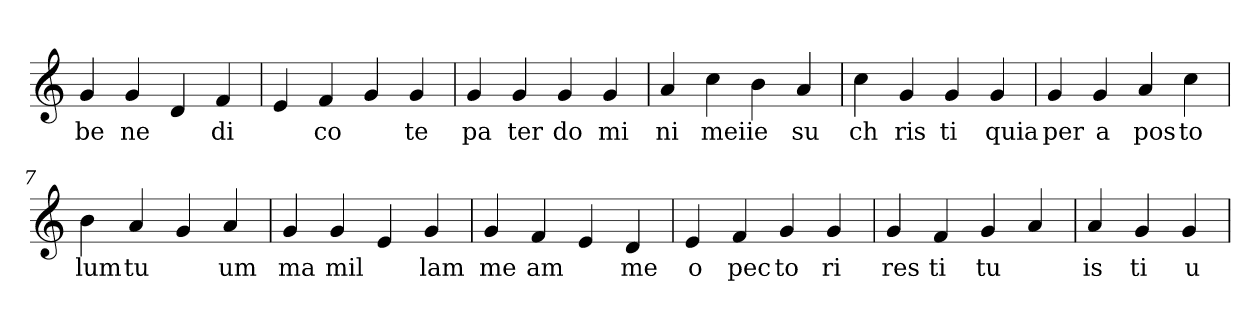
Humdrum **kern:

**kern	**text
*part1	*part1
*staff1	*staff1
*clefG2	*
=1	=1
4g	be
4g	ne
4d	.
4f	di
=2	=2
4e	.
4f	co
4g	.
4g	te
=3	=3
4g	pa
4g	ter
4g	do
4g	mi
=4	=4
4a	ni
4cc	mei
4b	ie
4a	su
=5	=5
4cc	ch
4g	ris
4g	ti
4g	quia
=6	=6
4g	per
4g	a
4a	pos
4cc	to
=7	=7
4b	lum
4a	tu
4g	.
4a	um
=8	=8
4g	ma
4g	mil
4e	.
4g	lam
=9	=9
4g	me
4f	am
4e	.
4d	me
=10	=10
4e	o
4f	pec
4g	to
4g	ri
=11	=11
4g	res
4f	ti
4g	tu
4a	.
=12	=12
4a	is
4g	ti
4g	u
=	=
*-	*-
